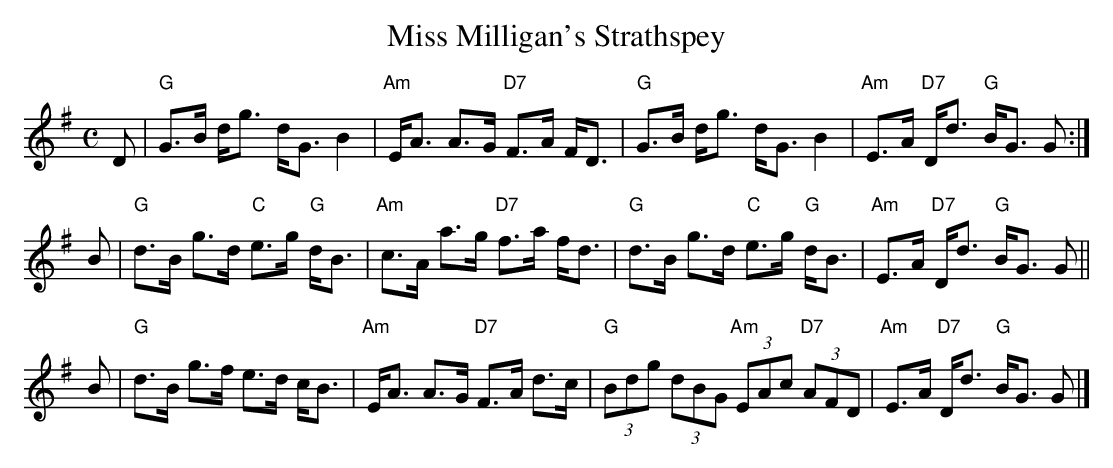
X:1
T: Miss Milligan's Strathspey
M: C
L: 1/8
K: G
   D \
| "G"G>B d<g d<G B2 | "Am"E<A A>G "D7"F>A F<D \
| "G"G>B d<g d<G B2 | "Am"E>A "D7"D<d "G"B<G G :|
   B \
| "G"d>B g>d "C"e>g "G"d<B | "Am"c>A a>g "D7"f>a f<d \
| "G"d>B g>d "C"e>g "G"d<B | "Am"E>A "D7"D<d "G"B<G G ||
   B \
| "G"d>B g>f e>d c<B | "Am"E<A A>G "D7"F>A d>c \
| "G"(3Bdg (3dBG "Am"(3EAc "D7"(3AFD | "Am"E>A "D7"D<d "G"B<G G |]
